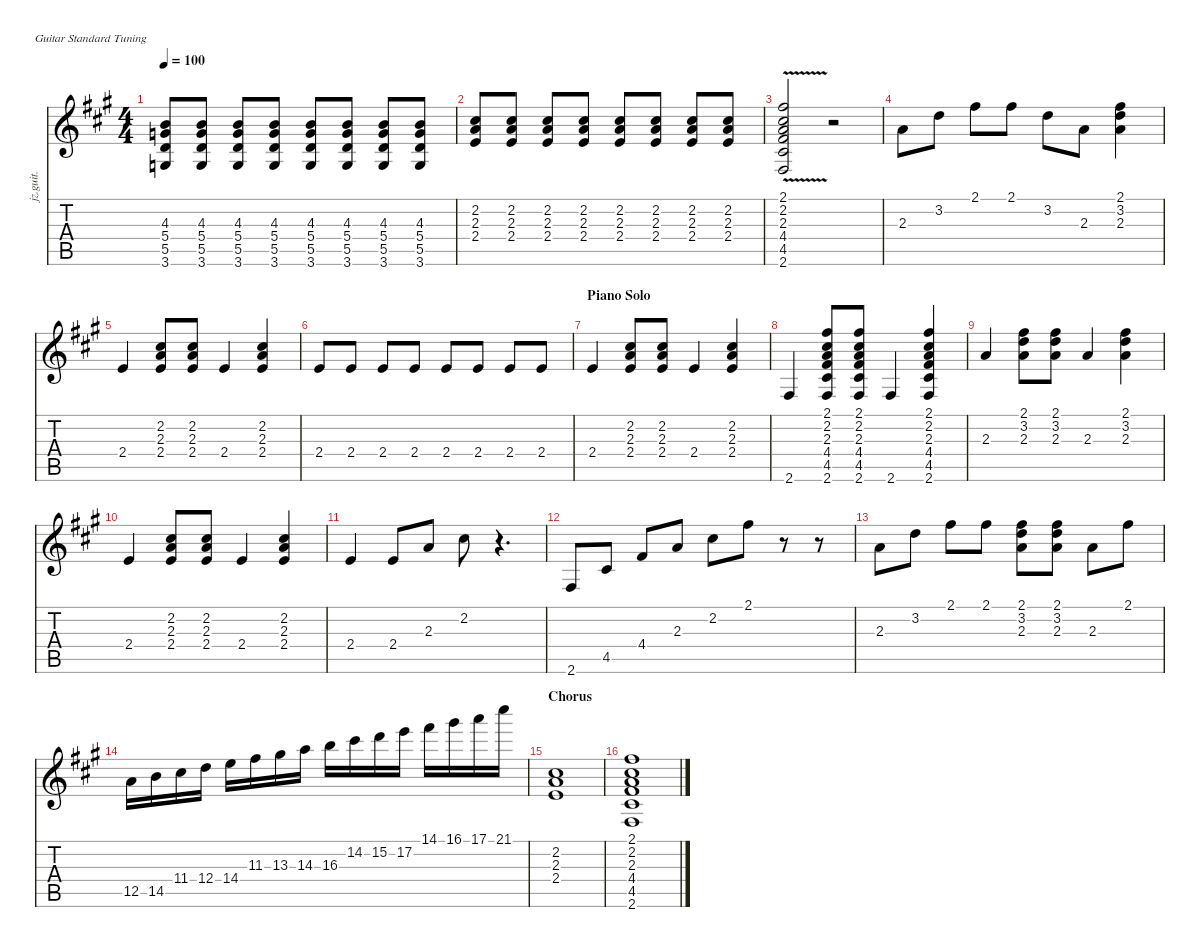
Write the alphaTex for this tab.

\defaultSystemsLayout 4
\hideDynamics
\bracketExtendMode nobrackets
\otherSystemsTrackNameOrientation horizontal
\track ("my guitar (Armando)" "jz.guit.") {instrument electricguitarjazz}
\staff {score tabs}
\tuning (E4 B3 G3 D3 A2 E2)
\ts (4 4)
\tempo 100
\clef g2
\ks a
(4.3{acc forcenatural} 5.4{acc forcenatural} 5.5{acc forcenatural} 3.6{acc forcenatural}).8{dy f} (4.3{acc forcenatural} 5.4{acc forcenatural} 5.5{acc forcenatural} 3.6{acc forcenatural}).8 (4.3{acc forcenatural} 5.4{acc forcenatural} 5.5{acc forcenatural} 3.6{acc forcenatural}).8 (4.3{acc forcenatural} 5.4{acc forcenatural} 5.5{acc forcenatural} 3.6{acc forcenatural}).8 (4.3{acc forcenatural} 5.4{acc forcenatural} 5.5{acc forcenatural} 3.6{acc forcenatural}).8 (4.3{acc forcenatural} 5.4{acc forcenatural} 5.5{acc forcenatural} 3.6{acc forcenatural}).8 (4.3{acc forcenatural} 5.4{acc forcenatural} 5.5{acc forcenatural} 3.6{acc forcenatural}).8 (4.3{acc forcenatural} 5.4{acc forcenatural} 5.5{acc forcenatural} 3.6{acc forcenatural}).8 |
(2.2{acc #} 2.3{acc forcenatural} 2.4{acc forcenatural}).8 (2.2{acc #} 2.3{acc forcenatural} 2.4{acc forcenatural}).8 (2.2{acc #} 2.3{acc forcenatural} 2.4{acc forcenatural}).8 (2.2{acc #} 2.3{acc forcenatural} 2.4{acc forcenatural}).8 (2.2{acc #} 2.3{acc forcenatural} 2.4{acc forcenatural}).8 (2.2{acc #} 2.3{acc forcenatural} 2.4{acc forcenatural}).8 (2.2{acc #} 2.3{acc forcenatural} 2.4{acc forcenatural}).8 (2.2{acc #} 2.3{acc forcenatural} 2.4{acc forcenatural}).8 |
(2.1{acc #} 2.2{v acc #} 2.3{acc forcenatural} 4.4{acc #} 4.5{acc #} 2.6{acc #}).2 r.2 |
2.3{acc forcenatural}.8 3.2{acc forcenatural}.8 2.1{acc #}.8 2.1{acc #}.8 3.2{acc forcenatural}.8 2.3{acc forcenatural}.8 (2.1{acc #} 3.2{acc forcenatural} 2.3{acc forcenatural}).4 |
2.4{acc forcenatural}.4 (2.2{acc #} 2.3{acc forcenatural} 2.4{acc forcenatural}).8 (2.2{acc #} 2.3{acc forcenatural} 2.4{acc forcenatural}).8 2.4{acc forcenatural}.4 (2.2{acc #} 2.3{acc forcenatural} 2.4{acc forcenatural}).4 |
2.4{acc forcenatural}.8 2.4{acc forcenatural}.8 2.4{acc forcenatural}.8 2.4{acc forcenatural}.8 2.4{acc forcenatural}.8 2.4{acc forcenatural}.8 2.4{acc forcenatural}.8 2.4{acc forcenatural}.8 |
\section ("" "Piano Solo")
2.4{acc forcenatural}.4 (2.2{acc #} 2.3{acc forcenatural} 2.4{acc forcenatural}).8 (2.2{acc #} 2.3{acc forcenatural} 2.4{acc forcenatural}).8 2.4{acc forcenatural}.4 (2.2{acc #} 2.3{acc forcenatural} 2.4{acc forcenatural}).4 |
2.6{acc #}.4 (2.1{acc #} 2.2{acc #} 2.3{acc forcenatural} 4.4{acc #} 4.5{acc #} 2.6{acc #}).8 (2.1{acc #} 2.2{acc #} 2.3{acc forcenatural} 4.4{acc #} 4.5{acc #} 2.6{acc #}).8 2.6{acc #}.4 (2.1{acc #} 2.2{acc #} 2.3{acc forcenatural} 4.4{acc #} 4.5{acc #} 2.6{acc #}).4 |
2.3{acc forcenatural}.4 (2.1{acc #} 3.2{acc forcenatural} 2.3{acc forcenatural}).8 (2.1{acc #} 3.2{acc forcenatural} 2.3{acc forcenatural}).8 2.3{acc forcenatural}.4 (2.1{acc #} 3.2{acc forcenatural} 2.3{acc forcenatural}).4 |
2.4{acc forcenatural}.4 (2.2{acc #} 2.3{acc forcenatural} 2.4{acc forcenatural}).8 (2.2{acc #} 2.3{acc forcenatural} 2.4{acc forcenatural}).8 2.4{acc forcenatural}.4 (2.2{acc #} 2.3{acc forcenatural} 2.4{acc forcenatural}).4 |
2.4{acc forcenatural}.4 2.4{acc forcenatural}.8 2.3{acc forcenatural}.8 2.2{acc #}.8 r.4{d} |
2.6{acc #}.8 4.5{acc #}.8 4.4{acc #}.8 2.3{acc forcenatural}.8 2.2{acc #}.8 2.1{acc #}.8 r.8 r.8 |
2.3{acc forcenatural}.8 3.2{acc forcenatural}.8 2.1{acc #}.8 2.1{acc #}.8 (2.1{acc #} 3.2{acc forcenatural} 2.3{acc forcenatural}).8 (2.1{acc #} 3.2{acc forcenatural} 2.3{acc forcenatural}).8 2.3{acc forcenatural}.8 2.1{acc #}.8 |
12.5{acc forcenatural}.16 14.5{acc forcenatural}.16 11.4{acc #}.16 12.4{acc forcenatural}.16 14.4{acc forcenatural}.16 11.3{acc #}.16 13.3{acc #}.16 14.3{acc forcenatural}.16 16.3{acc forcenatural}.16 14.2{acc #}.16 15.2{acc forcenatural}.16 17.2{acc forcenatural}.16 14.1{acc #}.16 16.1{acc #}.16 17.1{acc forcenatural}.16 21.1{acc #}.16 |
\section ("" "Chorus")
(2.2{acc #} 2.3{acc forcenatural} 2.4{acc forcenatural}).1 |
(2.1{acc #} 2.2{acc #} 2.3{acc forcenatural} 4.4{acc #} 4.5{acc #} 2.6{acc #}).1
